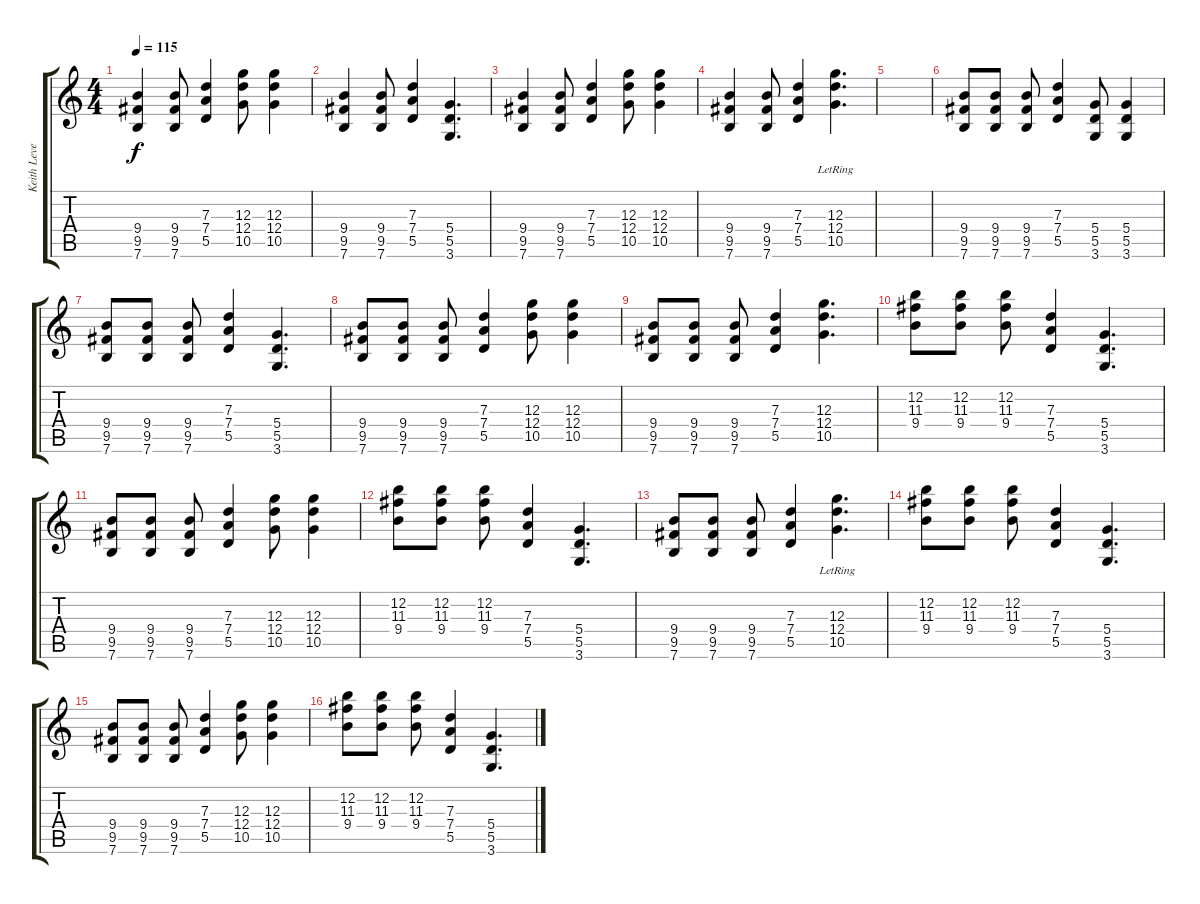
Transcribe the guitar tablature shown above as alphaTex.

\track ("Keith Levene-Guitar" "Keith Leve") {instrument overdrivenguitar}
\staff {score tabs}
\tuning (E4 B3 G3 D3 A2 E2) {hide}
\ts (4 4)
\tempo 115
\clef g2
\ks c
(9.4 9.5 7.6).4{dy f} (9.4 9.5 7.6).8 (7.3 7.4 5.5).4 (12.3 12.4 10.5).8 (12.3 12.4 10.5).4 |
(9.4 9.5 7.6).4 (9.4 9.5 7.6).8 (7.3 7.4 5.5).4 (5.4 5.5 3.6).4{d} |
(9.4 9.5 7.6).4 (9.4 9.5 7.6).8 (7.3 7.4 5.5).4 (12.3 12.4 10.5).8 (12.3 12.4 10.5).4 |
(9.4 9.5 7.6).4 (9.4 9.5 7.6).8 (7.3 7.4 5.5).4 (12.3{lr} 12.4 10.5).4{d} |
|
(9.4 9.5 7.6).8 (9.4 9.5 7.6).8 (9.4 9.5 7.6).8 (7.3 7.4 5.5).4 (5.4 5.5 3.6).8 (5.4 5.5 3.6).4 |
(9.4 9.5 7.6).8 (9.4 9.5 7.6).8 (9.4 9.5 7.6).8 (7.3 7.4 5.5).4 (5.4 5.5 3.6).4{d} |
(9.4 9.5 7.6).8 (9.4 9.5 7.6).8 (9.4 9.5 7.6).8 (7.3 7.4 5.5).4 (12.3 12.4 10.5).8 (12.3 12.4 10.5).4 |
(9.4 9.5 7.6).8 (9.4 9.5 7.6).8 (9.4 9.5 7.6).8 (7.3 7.4 5.5).4 (12.3 12.4 10.5).4{d} |
(12.2 11.3 9.4).8 (12.2 11.3 9.4).8 (12.2 11.3 9.4).8 (7.3 7.4 5.5).4 (5.4 5.5 3.6).4{d} |
(9.4 9.5 7.6).8 (9.4 9.5 7.6).8 (9.4 9.5 7.6).8 (7.3 7.4 5.5).4 (12.3 12.4 10.5).8 (12.3 12.4 10.5).4 |
(12.2 11.3 9.4).8 (12.2 11.3 9.4).8 (12.2 11.3 9.4).8 (7.3 7.4 5.5).4 (5.4 5.5 3.6).4{d} |
(9.4 9.5 7.6).8 (9.4 9.5 7.6).8 (9.4 9.5 7.6).8 (7.3 7.4 5.5).4 (12.3{lr} 12.4 10.5).4{d} |
(12.2 11.3 9.4).8 (12.2 11.3 9.4).8 (12.2 11.3 9.4).8 (7.3 7.4 5.5).4 (5.4 5.5 3.6).4{d} |
(9.4 9.5 7.6).8 (9.4 9.5 7.6).8 (9.4 9.5 7.6).8 (7.3 7.4 5.5).4 (12.3 12.4 10.5).8 (12.3 12.4 10.5).4 |
(12.2 11.3 9.4).8 (12.2 11.3 9.4).8 (12.2 11.3 9.4).8 (7.3 7.4 5.5).4 (5.4 5.5 3.6).4{d}
